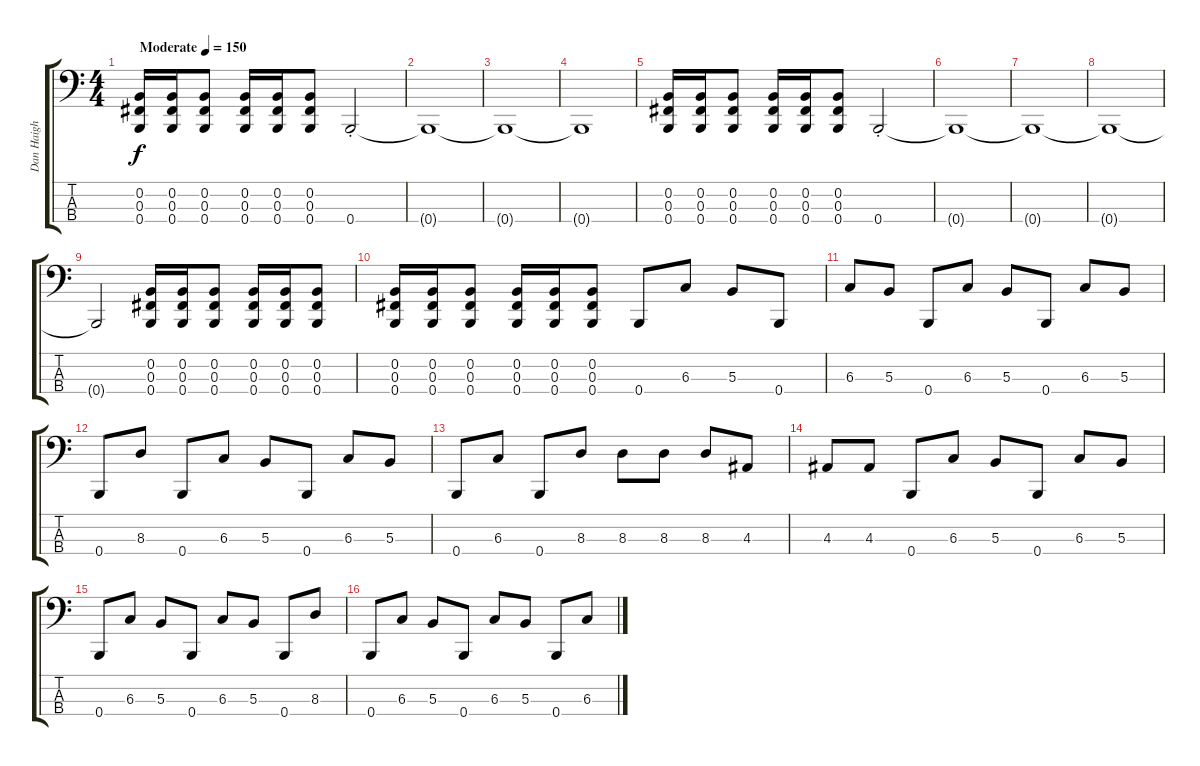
\track ("Dan Haigh - Bass" "Dan Haigh ") {instrument electricbassfinger}
\staff {score tabs}
\tuning (E2 B1 Gb1 B0) {hide}
\ts (4 4)
\tempo (150 "Moderate")
\clef f4
\ks c
(0.2 0.3 0.4).16{dy f instrument electricbassfinger} (0.2 0.3 0.4).16 (0.2 0.3 0.4).8 (0.2 0.3 0.4).16 (0.2 0.3 0.4).16 (0.2 0.3 0.4).8 0.4{st}.2 |
0.4{t}.1 |
0.4{t}.1 |
0.4{t}.1 |
(0.2 0.3 0.4).16 (0.2 0.3 0.4).16 (0.2 0.3 0.4).8 (0.2 0.3 0.4).16 (0.2 0.3 0.4).16 (0.2 0.3 0.4).8 0.4{st}.2 |
0.4{t}.1 |
0.4{t}.1 |
0.4{t}.1 |
0.4{t}.2 (0.2 0.3 0.4).16 (0.2 0.3 0.4).16 (0.2 0.3 0.4).8 (0.2 0.3 0.4).16 (0.2 0.3 0.4).16 (0.2 0.3 0.4).8 |
(0.2 0.3 0.4).16 (0.2 0.3 0.4).16 (0.2 0.3 0.4).8 (0.2 0.3 0.4).16 (0.2 0.3 0.4).16 (0.2 0.3 0.4).8 0.4.8 6.3.8 5.3.8 0.4.8 |
6.3.8 5.3.8 0.4.8 6.3.8 5.3.8 0.4.8 6.3.8 5.3.8 |
0.4.8 8.3.8 0.4.8 6.3.8 5.3.8 0.4.8 6.3.8 5.3.8 |
0.4.8 6.3.8 0.4.8 8.3.8 8.3.8 8.3.8 8.3.8 4.3.8 |
4.3.8 4.3.8 0.4.8 6.3.8 5.3.8 0.4.8 6.3.8 5.3.8 |
0.4.8 6.3.8 5.3.8 0.4.8 6.3.8 5.3.8 0.4.8 8.3.8 |
0.4.8 6.3.8 5.3.8 0.4.8 6.3.8 5.3.8 0.4.8 6.3.8
